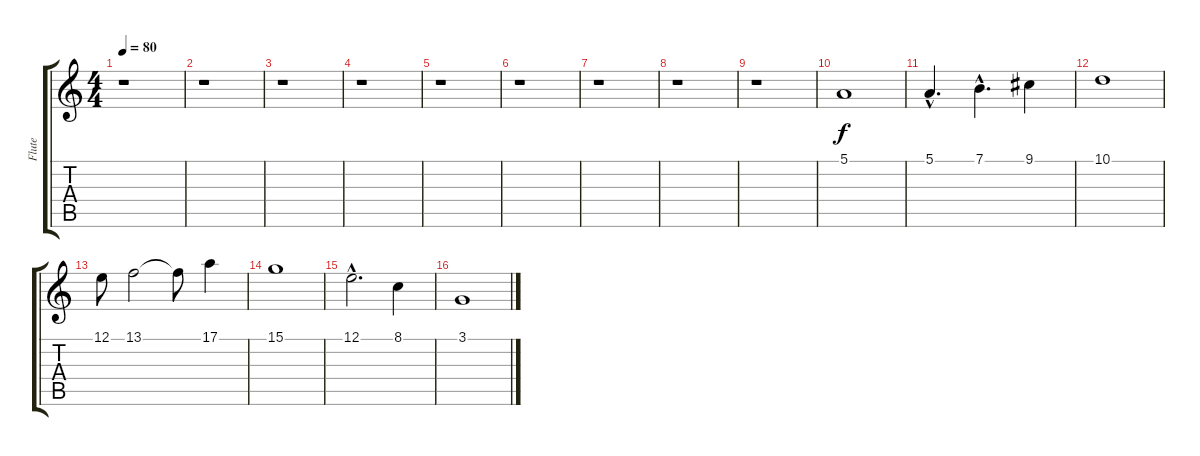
\track ("Flute" "Flute") {instrument flute}
\staff {score tabs}
\tuning (E4 B3 G3 D3 A2 E2) {hide}
\ts (4 4)
\tempo 80
\clef g2
\ks c
r.1{dy f} |
r.1 |
r.1 |
r.1 |
r.1 |
r.1 |
r.1 |
r.1 |
r.1 |
5.1.1 |
5.1{hac}.4{d} 7.1{hac}.4{d} 9.1.4 |
10.1.1 |
12.1.8 13.1.2 13.1{t}.8 17.1.4 |
15.1.1 |
12.1{hac}.2{d} 8.1.4 |
3.1.1
